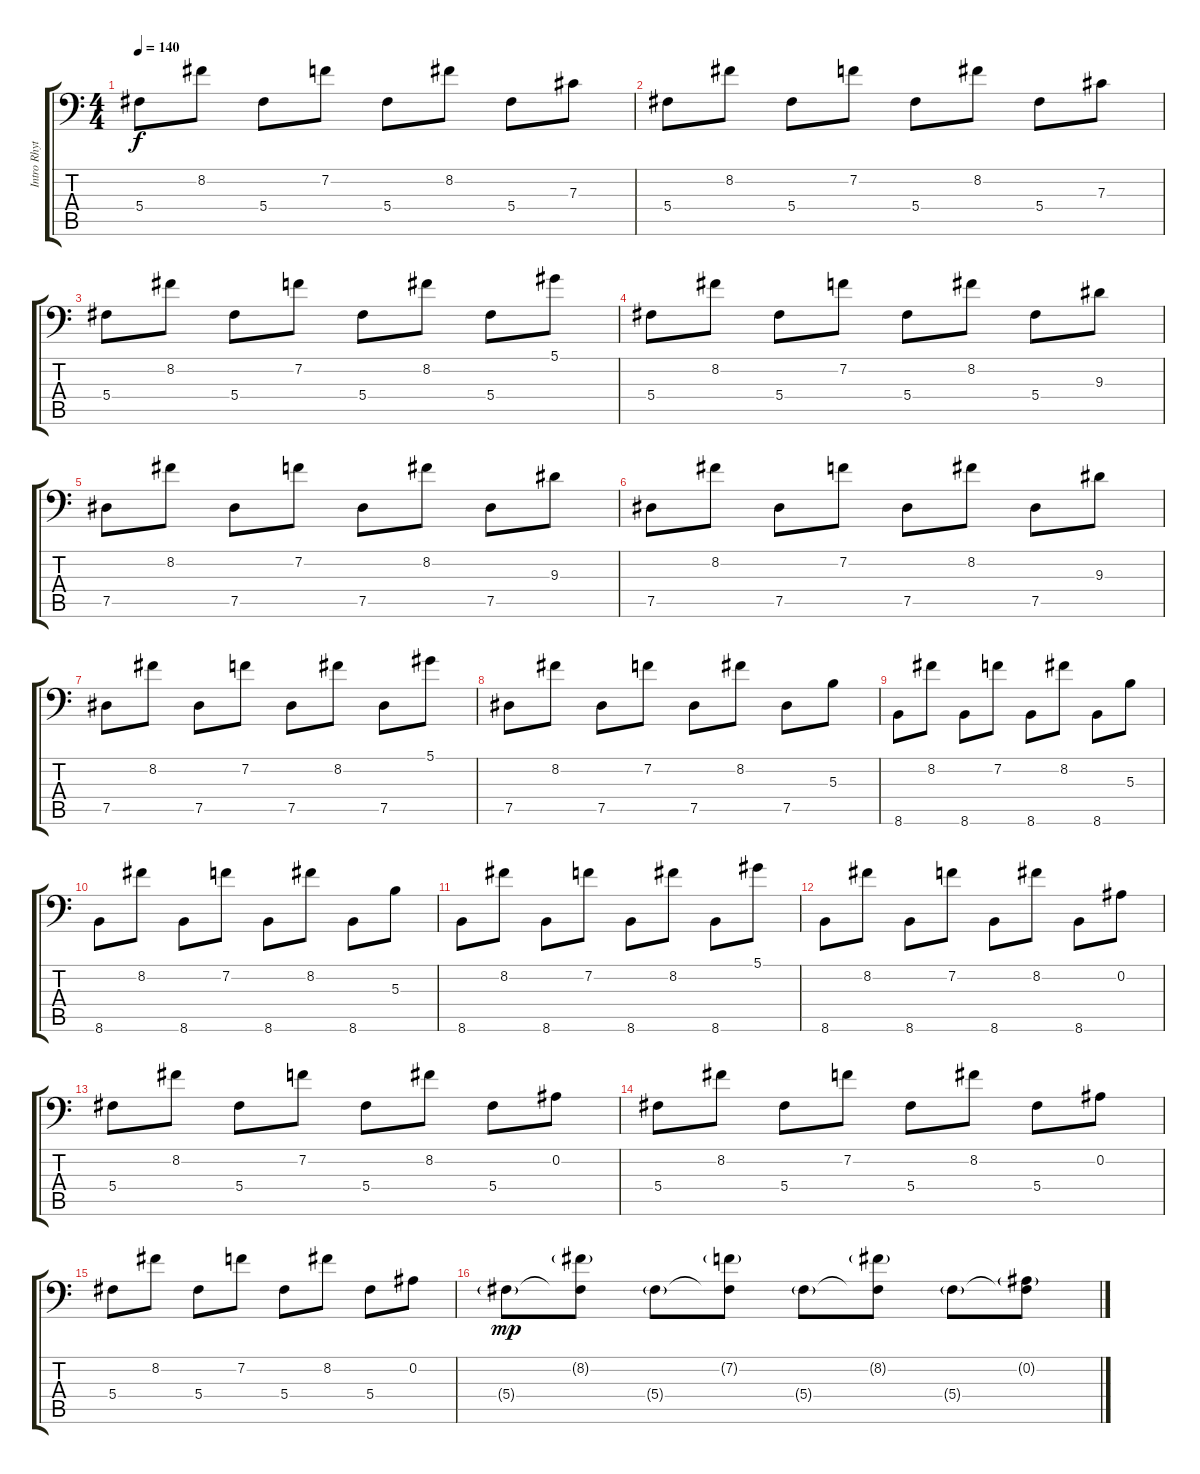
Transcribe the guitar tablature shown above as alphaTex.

\track ("Intro Rhythm Clean" "Intro Rhyt") {instrument electricguitarjazz}
\staff {score tabs}
\tuning (Eb3 Bb2 Gb2 Db2 Ab1 Eb1) {hide}
\ts (4 4)
\tempo 140
\clef f4
\ks c
5.4.8{dy f instrument electricguitarjazz} 8.2.8 5.4.8 7.2.8 5.4.8 8.2.8 5.4.8 7.3.8 |
5.4.8 8.2.8 5.4.8 7.2.8 5.4.8 8.2.8 5.4.8 7.3.8 |
5.4.8 8.2.8 5.4.8 7.2.8 5.4.8 8.2.8 5.4.8 5.1.8 |
5.4.8 8.2.8 5.4.8 7.2.8 5.4.8 8.2.8 5.4.8 9.3.8 |
7.5.8 8.2.8 7.5.8 7.2.8 7.5.8 8.2.8 7.5.8 9.3.8 |
7.5.8 8.2.8 7.5.8 7.2.8 7.5.8 8.2.8 7.5.8 9.3.8 |
7.5.8 8.2.8 7.5.8 7.2.8 7.5.8 8.2.8 7.5.8 5.1.8 |
7.5.8 8.2.8 7.5.8 7.2.8 7.5.8 8.2.8 7.5.8 5.3.8 |
8.6.8 8.2.8 8.6.8 7.2.8 8.6.8 8.2.8 8.6.8 5.3.8 |
8.6.8 8.2.8 8.6.8 7.2.8 8.6.8 8.2.8 8.6.8 5.3.8 |
8.6.8 8.2.8 8.6.8 7.2.8 8.6.8 8.2.8 8.6.8 5.1.8 |
8.6.8 8.2.8 8.6.8 7.2.8 8.6.8 8.2.8 8.6.8 0.2.8 |
5.4.8 8.2.8 5.4.8 7.2.8 5.4.8 8.2.8 5.4.8 0.2.8 |
5.4.8 8.2.8 5.4.8 7.2.8 5.4.8 8.2.8 5.4.8 0.2.8 |
5.4.8 8.2.8 5.4.8 7.2.8 5.4.8 8.2.8 5.4.8 0.2.8 |
5.4{g}.8{dy mp} (8.2{g} 5.4{t}).8 5.4{g}.8 (7.2{g} 5.4{t}).8 5.4{g}.8 (8.2{g} 5.4{t}).8 5.4{g}.8 (0.2{g} 5.4{t}).8
